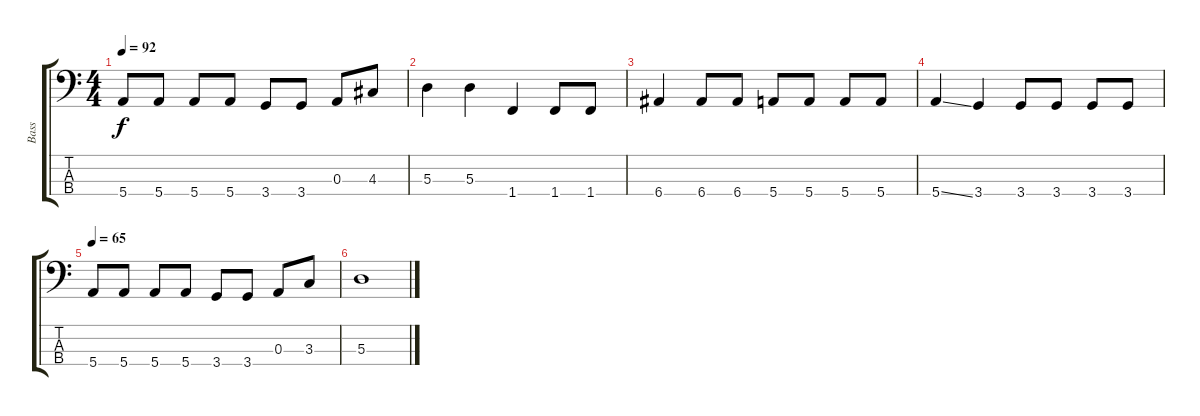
\track ("Bass" "Bass") {instrument fretlessbass}
\staff {score tabs}
\tuning (G2 D2 A1 E1) {hide}
\ts (4 4)
\tempo 92
\clef f4
\ks c
5.4.8{dy f} 5.4.8 5.4.8 5.4.8 3.4.8 3.4.8 0.3.8 4.3.8 |
5.3.4 5.3.4 1.4.4 1.4.8 1.4.8 |
6.4.4 6.4.8 6.4.8 5.4.8 5.4.8 5.4.8 5.4.8 |
5.4{ss}.4 3.4.4 3.4.8 3.4.8 3.4.8 3.4.8 |
\tempo 65
5.4.8 5.4.8 5.4.8 5.4.8 3.4.8 3.4.8 0.3.8 3.3.8 |
5.3.1
